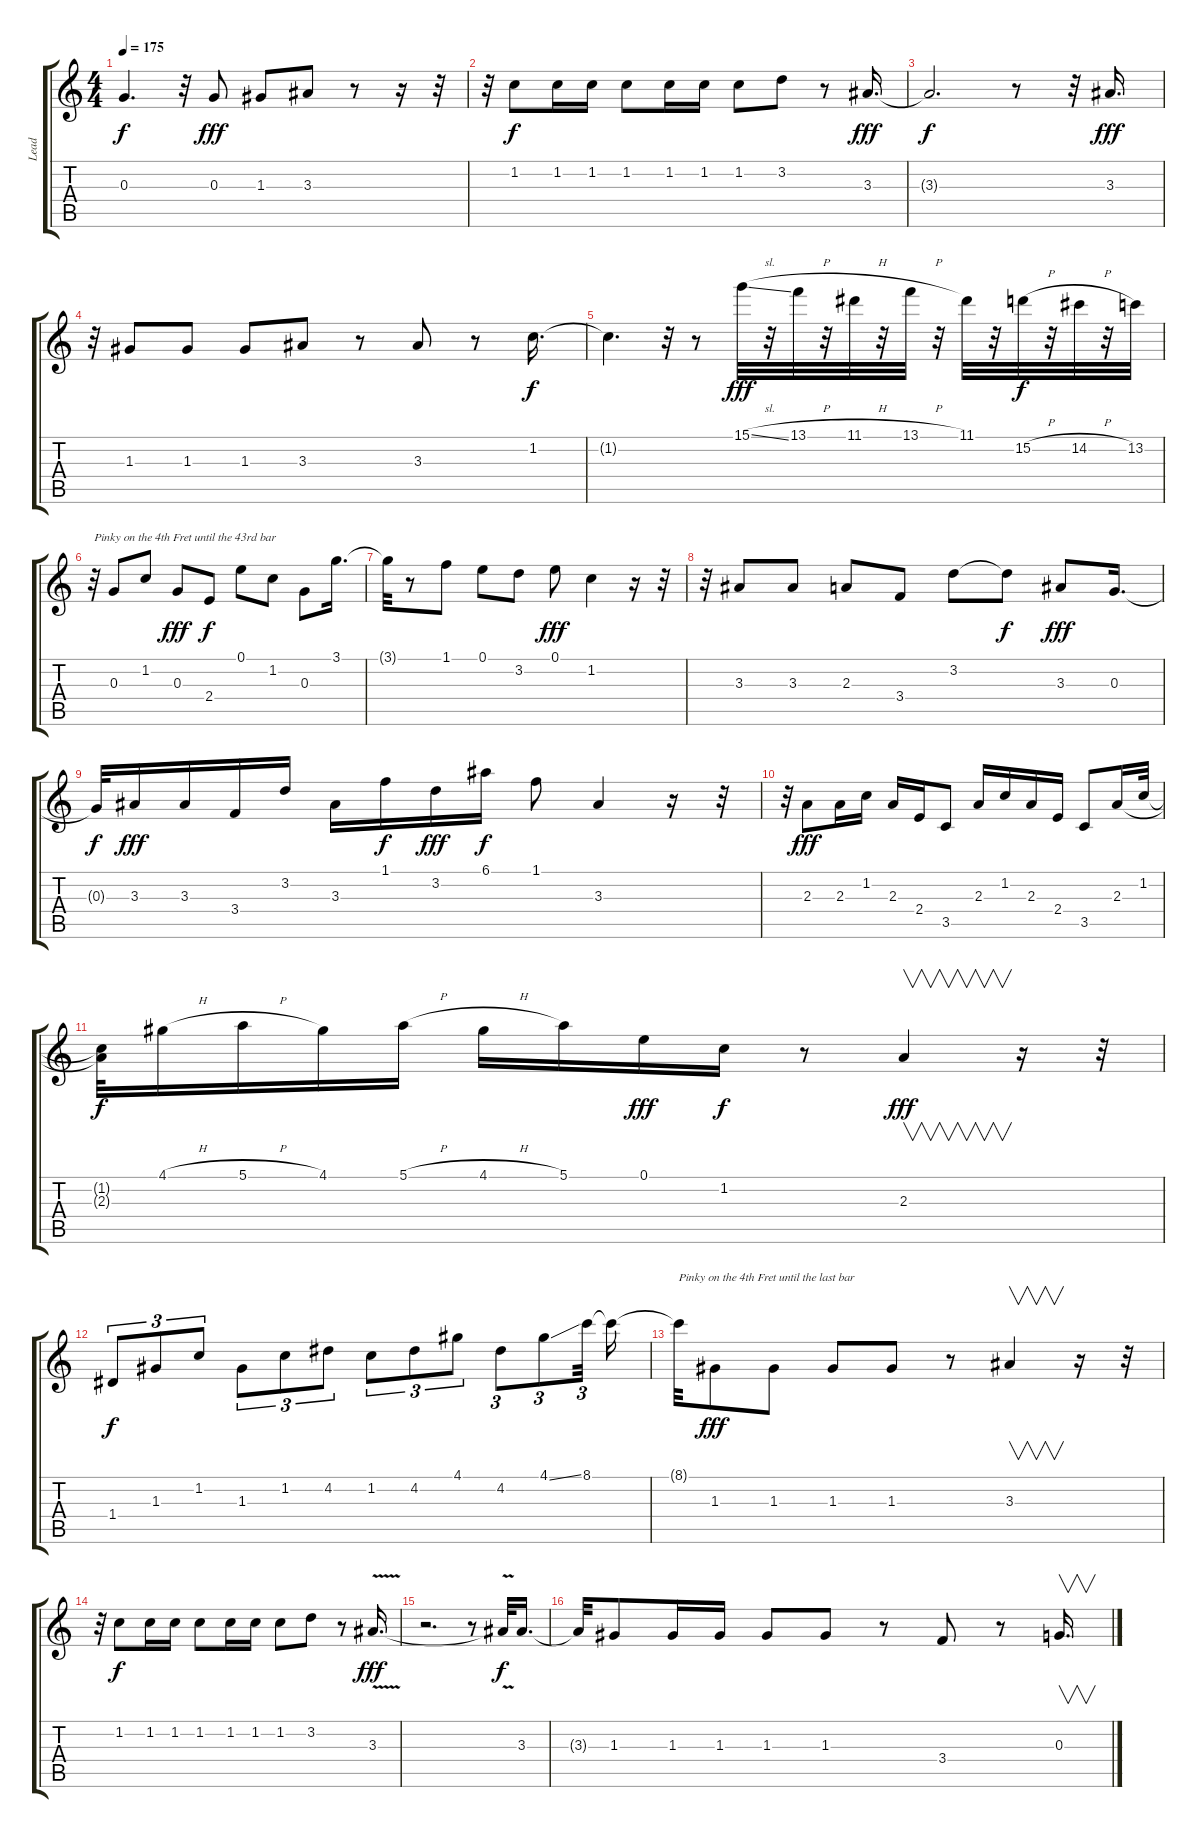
\track ("Lead" "Lead") {instrument distortionguitar}
\staff {score tabs}
\tuning (E4 B3 G3 D3 A2 E2) {hide}
\ts (4 4)
\tempo 175
\clef g2
\ks c
0.3{t}.4{d dy f} r.32 0.3.8{dy fff} 1.3.8 3.3.8 r.8 r.16 r.32 |
r.32 1.2.8{dy f} 1.2.16 1.2.16 1.2.8 1.2.16 1.2.16 1.2.8 3.2.8 r.8 3.3.16{d dy fff} |
3.3{t}.2{d dy f} r.8 r.32 3.3.16{d dy fff} |
r.32 1.3.8 1.3.8 1.3.8 3.3.8 r.8 3.3.8 r.8 1.2.16{d dy f} |
1.2{t}.4{d} r.32 r.8 15.1{sl}.32{dy fff} r.32 13.1{h}.32 r.32 11.1{h}.32 r.32 13.1{h}.32 r.32 11.1.32 r.32 15.2{h}.32{dy f} r.32 14.2{h}.32 r.32 13.2.32 |
r.32{txt "Pinky on the 4th Fret until the 43rd bar"} 0.3.8 1.2.8 0.3.8{dy fff} 2.4.8{dy f} 0.1.8 1.2.8 0.3.8 3.1.16{d} |
3.1{t}.32 r.8 1.1.8 0.1.8 3.2.8 0.1.8{dy fff} 1.2.4 r.16 r.32 |
r.32 3.3.8 3.3.8 2.3.8 3.4.8 3.2.8 3.2{t}.8{dy f} 3.3.8{dy fff} 0.3.16{d} |
0.3{t}.32{dy f} 3.3.16{dy fff} 3.3.16 3.4.16 3.2.16 3.3.16 1.1.16{dy f} 3.2.16{dy fff} 6.1.16{dy f} 1.1.8 3.3.4 r.16 r.32 |
r.32 2.3.8{dy fff} 2.3.16 1.2.16 2.3.16 2.4.16 3.5.8 2.3.16 1.2.16 2.3.16 2.4.16 3.5.8 2.3.16 1.2.32 |
(1.2{t} 2.3{t}).32{dy f} 4.1{h}.16 5.1{h}.16 4.1.16 5.1{h}.16 4.1{h}.16 5.1.16 0.1.16{dy fff} 1.2.16{dy f} r.8 2.3.4{v dy fff} r.16 r.32 |
1.4.8{tu (3 2) dy f} 1.3.8{tu (3 2)} 1.2.8{tu (3 2)} 1.3.8{tu (3 2)} 1.2.8{tu (3 2)} 4.2.8{tu (3 2)} 1.2.8{tu (3 2)} 4.2.8{tu (3 2)} 4.1.8{tu (3 2)} 4.2.8{tu (3 2)} 4.1{ss}.8{tu (3 2)} 8.1.32{tu (3 2) beam splitsecondary} 8.1{t}.16 |
8.1{t}.32{txt "Pinky on the 4th Fret until the last bar"} 1.3.8{dy fff} 1.3.8 1.3.8 1.3.8 r.8 3.3.4{v} r.16 r.32 |
r.32 1.2.8{dy f} 1.2.16 1.2.16 1.2.8 1.2.16 1.2.16 1.2.8 3.2.8 r.8 3.3{v}.16{d dy fff} |
r.2{d} r.8 3.3{t}.32{dy f} 3.3.16{d} |
3.3{t}.32 1.3.8 1.3.16 1.3.16 1.3.8 1.3.8 r.8 3.4.8 r.8 0.3.16{v d}
